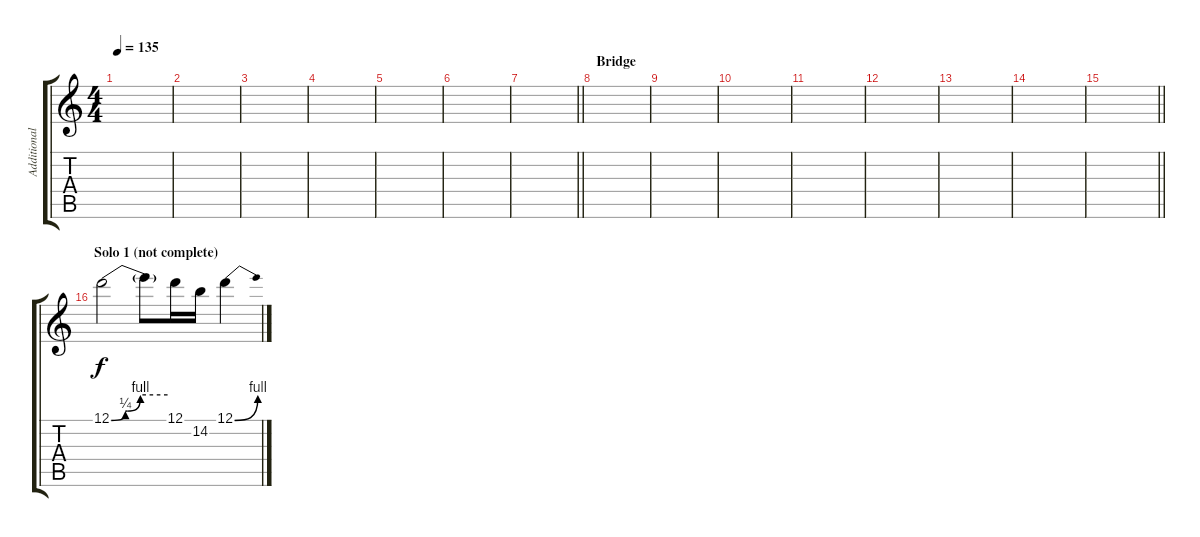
\track ("Additional Guitars" "Additional") {instrument distortionguitar}
\staff {score tabs}
\tuning (D4 A3 F3 C3 G2 D2) {hide}
\ts (4 4)
\tempo 135
\clef g2
\ks c
|
|
|
|
|
|
\barLineRight lightlight
|
\section ("" "Bridge")
|
|
|
|
|
|
|
\barLineRight lightlight
|
\section ("" "Solo 1 (not complete)")
12.1{be (custom 0 0 15 1 17 1 31 4 60 4)}.2{dy f} 12.1{t}.8 12.1.16 14.2.16 12.1{be (bend 0 0 60 4)}.4
